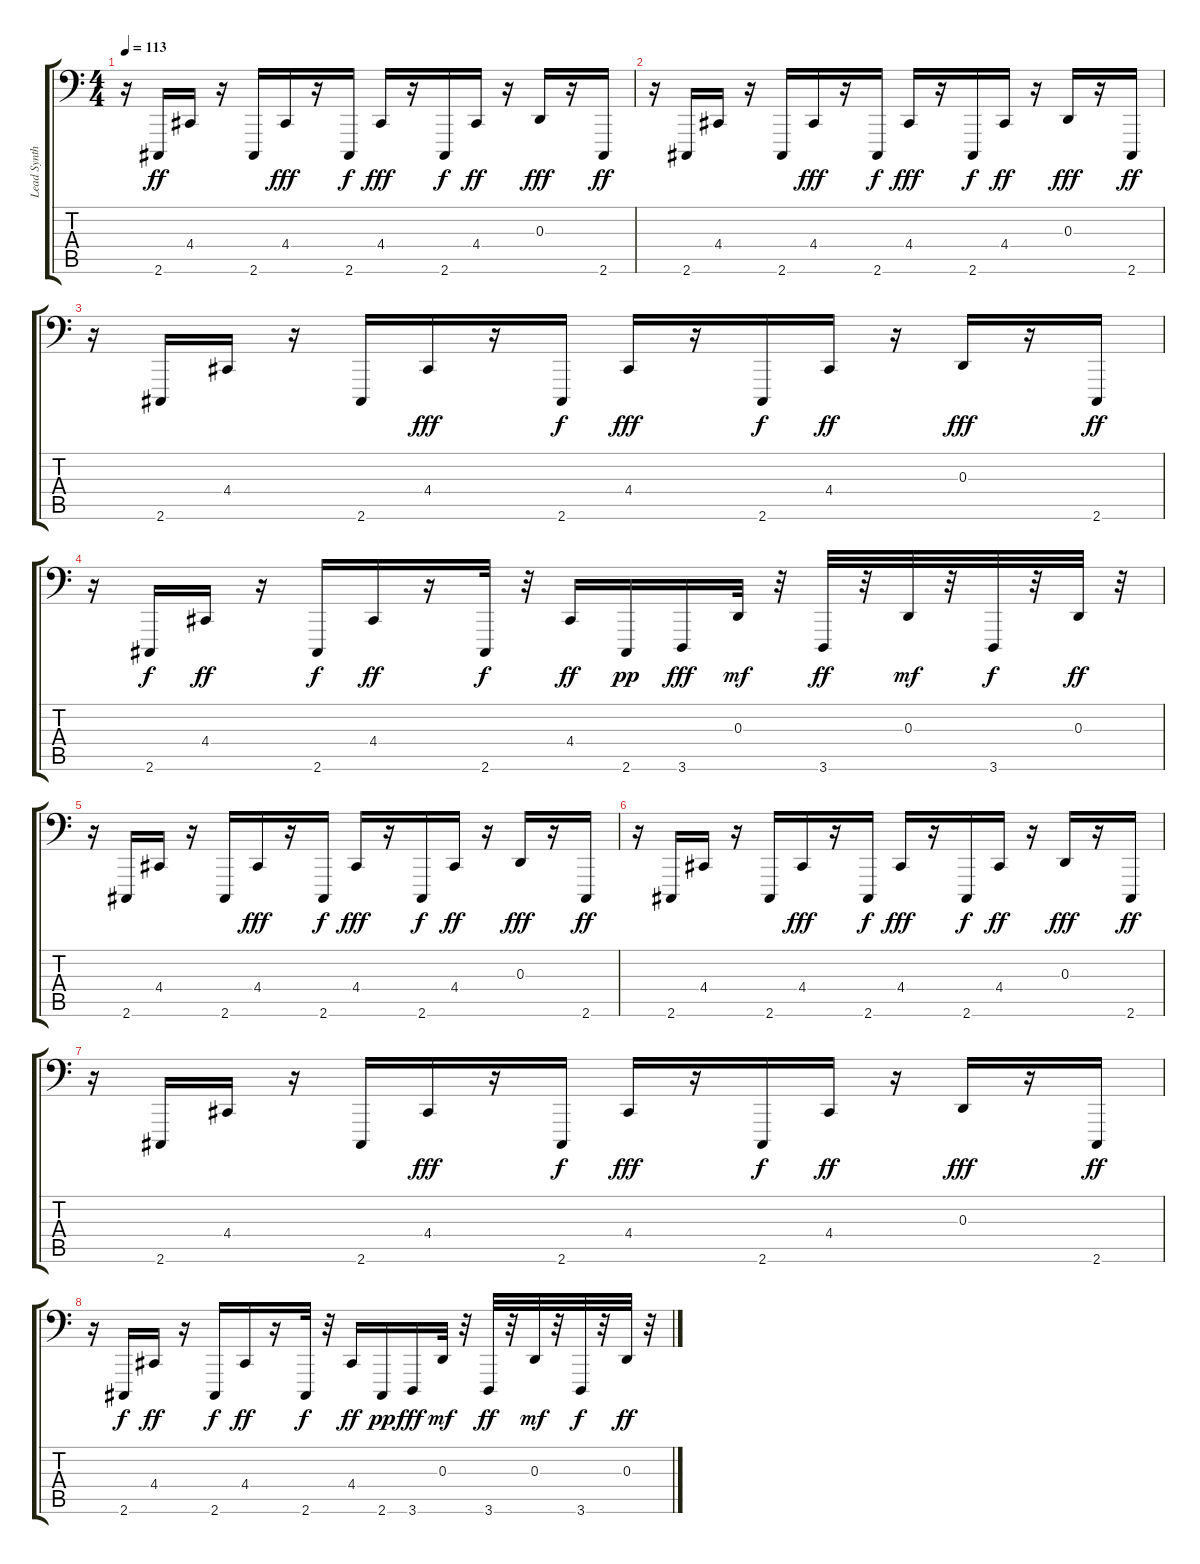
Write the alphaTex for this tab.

\track ("Lead Synth 2" "Lead Synth") {instrument lead2sawtooth}
\staff {score tabs}
\tuning (B2 Gb2 D2 A1 E1 B0) {hide}
\ts (4 4)
\tempo 113
\clef f4
\ks c
r.16{dy ff} 2.6.16 4.4.16 r.16 2.6.16 4.4.16{dy fff} r.16 2.6.16{dy f} 4.4.16{dy fff} r.16 2.6.16{dy f} 4.4.16{dy ff} r.16 0.3.16{dy fff} r.16 2.6.16{dy ff} |
r.16 2.6.16 4.4.16 r.16 2.6.16 4.4.16{dy fff} r.16 2.6.16{dy f} 4.4.16{dy fff} r.16 2.6.16{dy f} 4.4.16{dy ff} r.16 0.3.16{dy fff} r.16 2.6.16{dy ff} |
r.16 2.6.16 4.4.16 r.16 2.6.16 4.4.16{dy fff} r.16 2.6.16{dy f} 4.4.16{dy fff} r.16 2.6.16{dy f} 4.4.16{dy ff} r.16 0.3.16{dy fff} r.16 2.6.16{dy ff} |
r.16 2.6.16{dy f} 4.4.16{dy ff} r.16 2.6.16{dy f} 4.4.16{dy ff} r.16 2.6.32{dy f} r.32 4.4.16{dy ff} 2.6.16{dy pp} 3.6.16{dy fff} 0.3.32{dy mf} r.32 3.6.32{dy ff} r.32 0.3.32{dy mf} r.32 3.6.32{dy f} r.32 0.3.32{dy ff} r.32 |
r.16 2.6.16 4.4.16 r.16 2.6.16 4.4.16{dy fff} r.16 2.6.16{dy f} 4.4.16{dy fff} r.16 2.6.16{dy f} 4.4.16{dy ff} r.16 0.3.16{dy fff} r.16 2.6.16{dy ff} |
r.16 2.6.16 4.4.16 r.16 2.6.16 4.4.16{dy fff} r.16 2.6.16{dy f} 4.4.16{dy fff} r.16 2.6.16{dy f} 4.4.16{dy ff} r.16 0.3.16{dy fff} r.16 2.6.16{dy ff} |
r.16 2.6.16 4.4.16 r.16 2.6.16 4.4.16{dy fff} r.16 2.6.16{dy f} 4.4.16{dy fff} r.16 2.6.16{dy f} 4.4.16{dy ff} r.16 0.3.16{dy fff} r.16 2.6.16{dy ff} |
r.16 2.6.16{dy f} 4.4.16{dy ff} r.16 2.6.16{dy f} 4.4.16{dy ff} r.16 2.6.32{dy f} r.32 4.4.16{dy ff} 2.6.16{dy pp} 3.6.16{dy fff} 0.3.32{dy mf} r.32 3.6.32{dy ff} r.32 0.3.32{dy mf} r.32 3.6.32{dy f} r.32 0.3.32{dy ff} r.32
